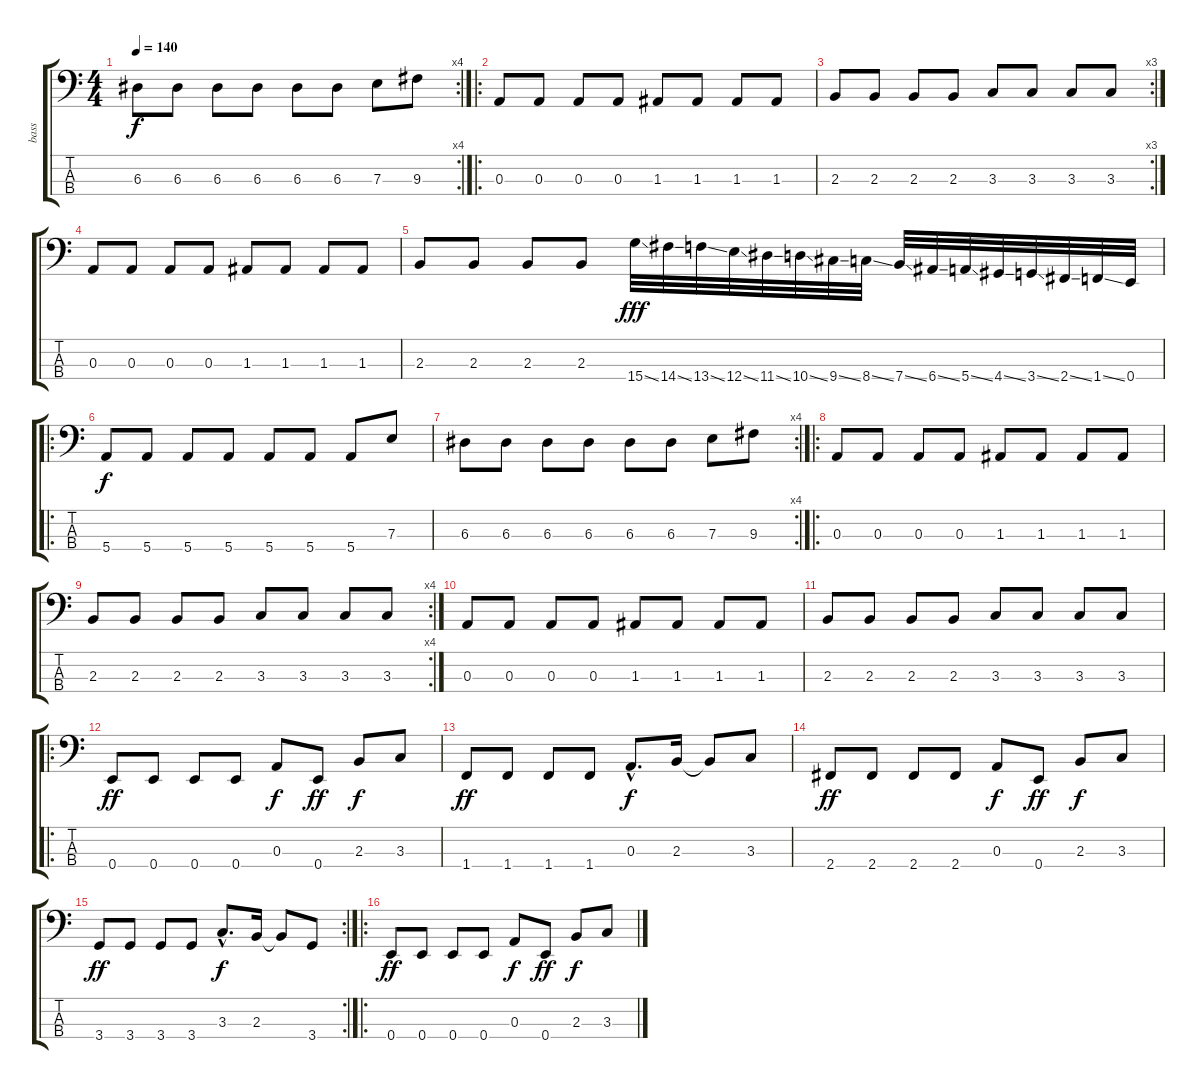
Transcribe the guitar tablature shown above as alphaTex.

\track ("bass" "bass") {instrument electricbassfinger}
\staff {score tabs}
\tuning (G2 D2 A1 E1) {hide}
\rc 4
\ts (4 4)
\tempo 140
\clef f4
\ks c
6.3.8{dy f} 6.3.8 6.3.8 6.3.8 6.3.8 6.3.8 7.3.8 9.3.8 |
\ro
0.3.8 0.3.8 0.3.8 0.3.8 1.3.8 1.3.8 1.3.8 1.3.8 |
\rc 3
2.3.8 2.3.8 2.3.8 2.3.8 3.3.8 3.3.8 3.3.8 3.3.8 |
0.3.8 0.3.8 0.3.8 0.3.8 1.3.8 1.3.8 1.3.8 1.3.8 |
2.3.8 2.3.8 2.3.8 2.3.8 15.4{ss}.32{dy fff} 14.4{ss}.32 13.4{ss}.32 12.4{ss}.32 11.4{ss}.32 10.4{ss}.32 9.4{ss}.32 8.4{ss}.32 7.4{ss}.32 6.4{ss}.32 5.4{ss}.32 4.4{ss}.32 3.4{ss}.32 2.4{ss}.32 1.4{ss}.32 0.4.32 |
\ro
5.4.8{dy f} 5.4.8 5.4.8 5.4.8 5.4.8 5.4.8 5.4.8 7.3.8 |
\rc 4
6.3.8 6.3.8 6.3.8 6.3.8 6.3.8 6.3.8 7.3.8 9.3.8 |
\ro
0.3.8 0.3.8 0.3.8 0.3.8 1.3.8 1.3.8 1.3.8 1.3.8 |
\rc 4
2.3.8 2.3.8 2.3.8 2.3.8 3.3.8 3.3.8 3.3.8 3.3.8 |
0.3.8 0.3.8 0.3.8 0.3.8 1.3.8 1.3.8 1.3.8 1.3.8 |
2.3.8 2.3.8 2.3.8 2.3.8 3.3.8 3.3.8 3.3.8 3.3.8 |
\ro
0.4.8{dy ff} 0.4.8 0.4.8 0.4.8 0.3.8{dy f} 0.4.8{dy ff} 2.3.8{dy f} 3.3.8 |
1.4.8{dy ff} 1.4.8 1.4.8 1.4.8 0.3{hac}.8{d dy f} 2.3.16 2.3{t}.8 3.3.8 |
2.4.8{dy ff} 2.4.8 2.4.8 2.4.8 0.3.8{dy f} 0.4.8{dy ff} 2.3.8{dy f} 3.3.8 |
\rc 2
3.4.8{dy ff} 3.4.8 3.4.8 3.4.8 3.3{hac}.8{d dy f} 2.3.16 2.3{t}.8 3.4.8 |
\ro
0.4.8{dy ff} 0.4.8 0.4.8 0.4.8 0.3.8{dy f} 0.4.8{dy ff} 2.3.8{dy f} 3.3.8
